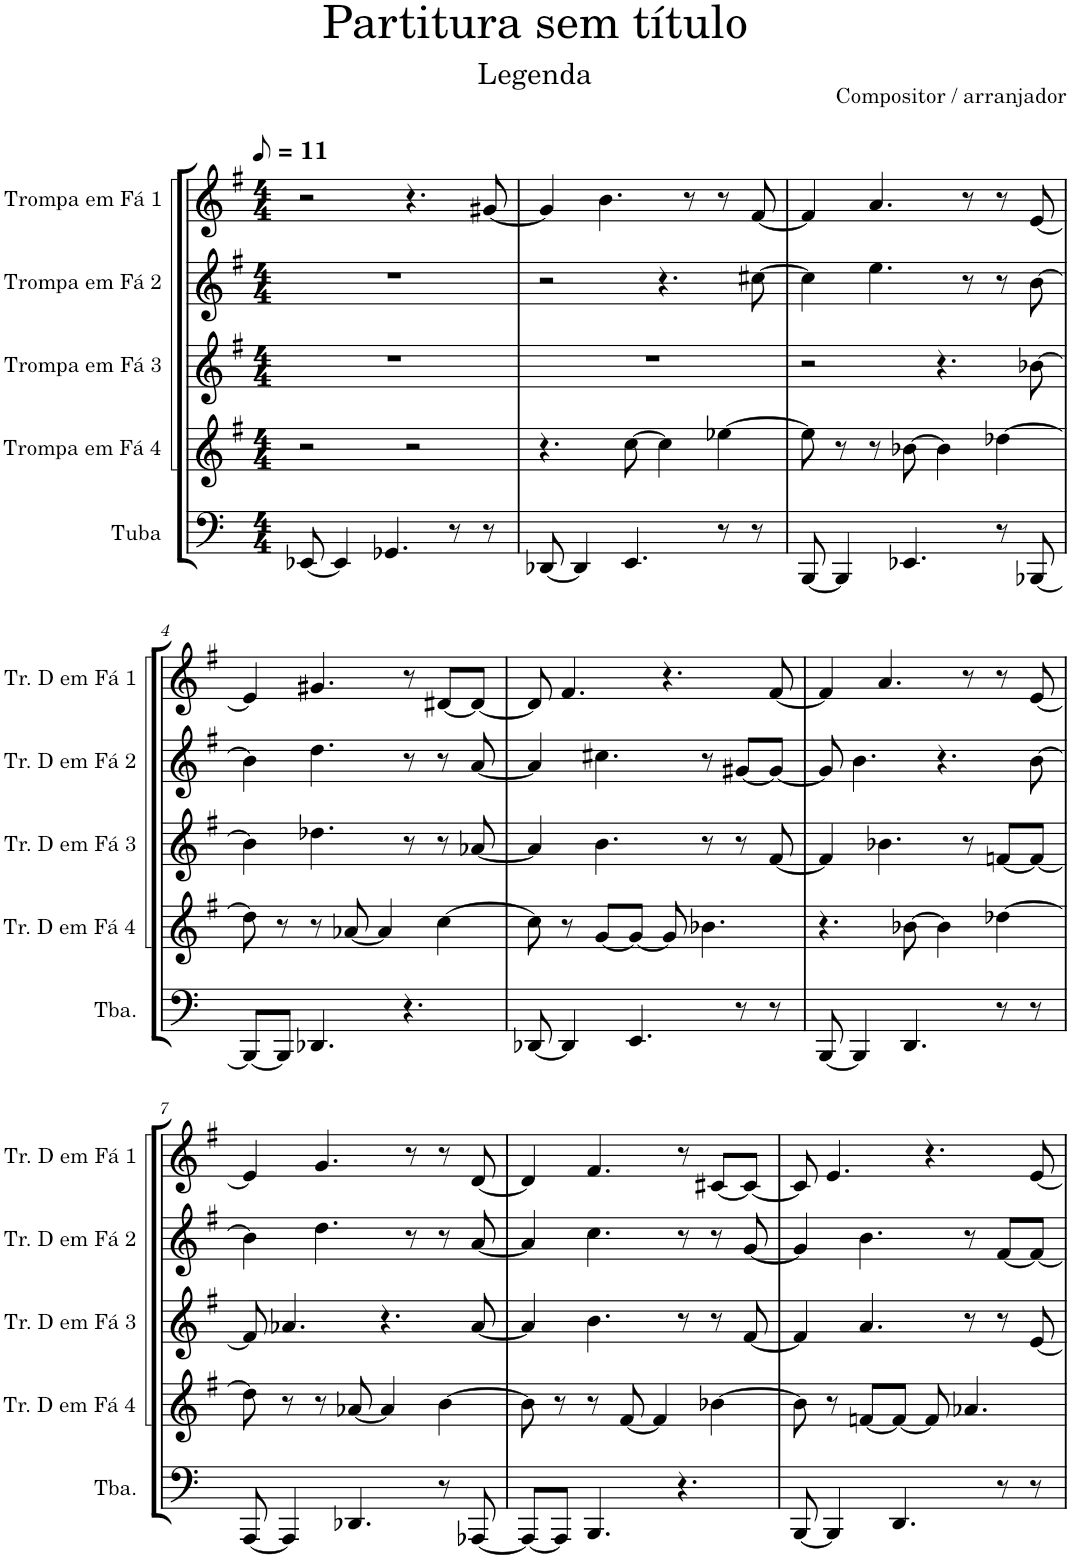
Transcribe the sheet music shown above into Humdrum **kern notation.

**kern	**kern	**kern	**kern	**kern
*part5	*part4	*part3	*part2	*part1
*staff5	*staff4	*staff3	*staff2	*staff1
*I"Tuba	*I"Trompa em Fá 4	*I"Trompa em Fá 3	*I"Trompa em Fá 2	*I"Trompa em Fá 1
*I'Tba.	*	*	*	*
*clefF4	*clefG2	*clefG2	*clefG2	*clefG2
*	*Trd4c7	*Trd4c7	*Trd4c7	*Trd4c7
*k[]	*k[f#]	*k[f#]	*k[f#]	*k[f#]
*M4/4	*M4/4	*M4/4	*M4/4	*M4/4
*MM6	*MM6	*MM6	*MM6	*MM6
=1	=1	=1	=1	=1
[8EE-X/	2r	1r	1r	2r
4EE-/]	.	.	.	.
4.GG-X/	.	.	.	.
.	2r	.	.	4.r
8r	.	.	.	.
8r	.	.	.	[8g#X/
=2	=2	=2	=2	=2
[8DD-X/	4.r	1r	2r	4g#/]
4DD-/]	.	.	.	.
.	.	.	.	4.b\
4.EE/	[8cc\	.	.	.
.	4cc\]	.	4.r	.
.	.	.	.	8r
8r	[4ee-X\	.	.	8r
8r	.	.	[8cc#X\	[8f#/
=3	=3	=3	=3	=3
[8BBB/	8ee-\]	2r	4cc#\]	4f#/]
4BBB/]	8r	.	.	.
.	8r	.	4.ee\	4.a/
4.EE-X/	[8b-X\	.	.	.
.	4b-\]	4.r	.	.
.	.	.	8r	8r
8r	[4dd-X\	.	8r	8r
[8BBB-X/	.	[8b-X\	[8b\	[8e/
!!LO:LB:g=z
=4	=4	=4	=4	=4
8BBB-/L_	8dd-\]	4b-\]	4b\]	4e/]
8BBB-/J]	8r	.	.	.
4.DD-X/	8r	4.dd-X\	4.dd\	4.g#X/
.	[8a-X/	.	.	.
.	4a-/]	.	.	.
4.r	.	8r	8r	8r
.	[4cc\	8r	8r	[8d#X/L
.	.	[8a-X/	[8a/	8d#/J_
=5	=5	=5	=5	=5
[8DD-X/	8cc\]	4a-/]	4a/]	8d#/]
4DD-/]	8r	.	.	4.f#/
.	[8g/L	4.b\	4.cc#X\	.
4.EE/	8g/J_	.	.	.
.	8g/]	.	.	4.r
.	4.b-X\	8r	8r	.
8r	.	8r	[8g#X/L	.
8r	.	[8f#/	8g#/J_	[8f#/
=6	=6	=6	=6	=6
[8BBB/	4.r	4f#/]	8g#/]	4f#/]
4BBB/]	.	.	4.b\	.
.	.	4.b-X\	.	4.a/
4.DD/	[8b-X\	.	.	.
.	4b-\]	.	4.r	.
.	.	8r	.	8r
8r	[4dd-X\	[8fn/L	.	8r
8r	.	8f/J_	[8b\	[8e/
!!LO:LB:g=z
=7	=7	=7	=7	=7
[8AAA/	8dd-\]	8f/]	4b\]	4e/]
4AAA/]	8r	4.a-X/	.	.
.	8r	.	4.dd\	4.g/
4.DD-X/	[8a-X/	.	.	.
.	4a-/]	4.r	.	.
.	.	.	8r	8r
8r	[4b\	.	8r	8r
[8AAA-X/	.	[8a-/	[8a/	[8d/
=8	=8	=8	=8	=8
8AAA-/L_	8b\]	4a-/]	4a/]	4d/]
8AAA-/J]	8r	.	.	.
4.BBB/	8r	4.b\	4.cc\	4.f#/
.	[8f#/	.	.	.
.	4f#/]	.	.	.
4.r	.	8r	8r	8r
.	[4b-X\	8r	8r	[8c#X/L
.	.	[8f#/	[8g/	8c#/J_
=9	=9	=9	=9	=9
[8BBB/	8b-\]	4f#/]	4g/]	8c#/]
4BBB/]	8r	.	.	4.e/
.	[8fn/L	4.a/	4.b\	.
4.DD/	8f/J_	.	.	.
.	8f/]	.	.	4.r
.	4.a-X/	8r	8r	.
8r	.	8r	[8f#/L	.
8r	.	[8e/	8f#/J_	[8e/
=	=	=	=	=
*-	*-	*-	*-	*-
